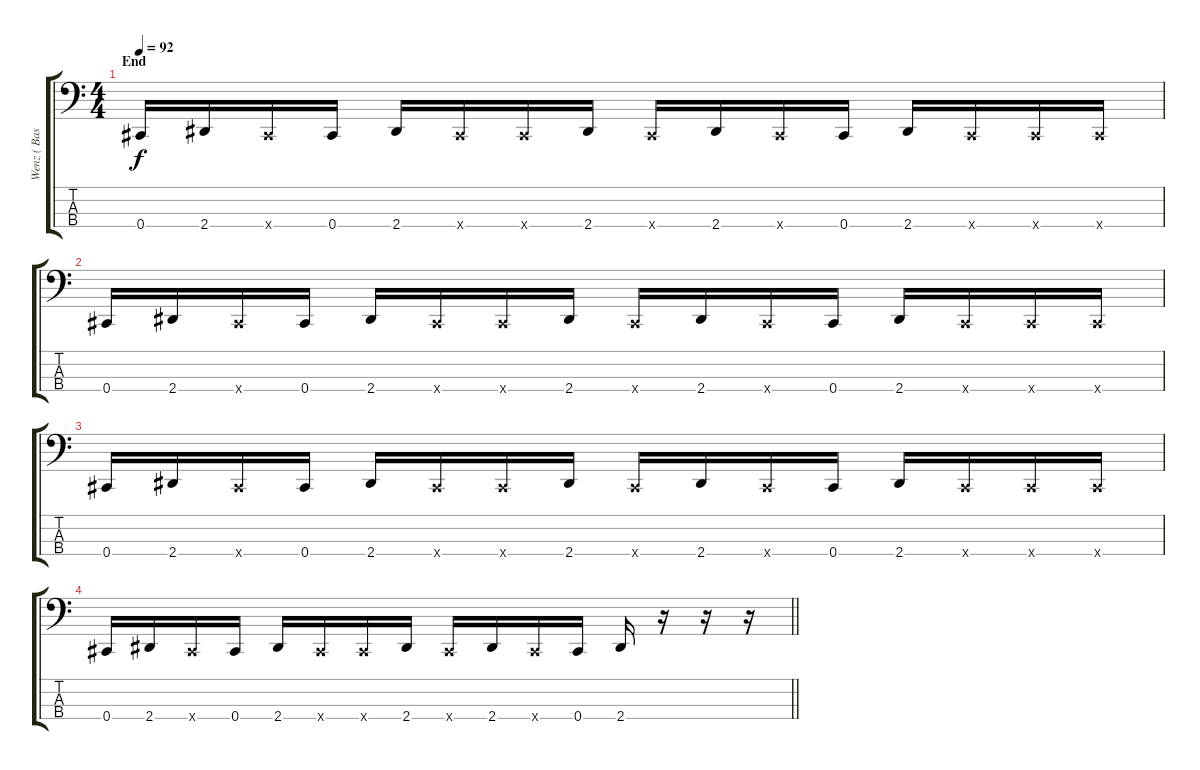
\track ("Wenz ( Bass guitar )" "Wenz ( Bas") {instrument electricbasspick}
\staff {score tabs}
\tuning (Gb2 Db2 Ab1 Db1) {hide}
\ts (4 4)
\section ("" "End")
\tempo 92
\clef f4
\ks c
0.4.16{dy f} 2.4.16 0.4{x}.16 0.4.16 2.4.16 0.4{x}.16 0.4{x}.16 2.4.16 0.4{x}.16 2.4.16 0.4{x}.16 0.4.16 2.4.16 0.4{x}.16 0.4{x}.16 0.4{x}.16 |
0.4.16 2.4.16 0.4{x}.16 0.4.16 2.4.16 0.4{x}.16 0.4{x}.16 2.4.16 0.4{x}.16 2.4.16 0.4{x}.16 0.4.16 2.4.16 0.4{x}.16 0.4{x}.16 0.4{x}.16 |
0.4.16 2.4.16 0.4{x}.16 0.4.16 2.4.16 0.4{x}.16 0.4{x}.16 2.4.16 0.4{x}.16 2.4.16 0.4{x}.16 0.4.16 2.4.16 0.4{x}.16 0.4{x}.16 0.4{x}.16 |
\barLineRight lightlight
0.4.16 2.4.16 0.4{x}.16 0.4.16 2.4.16 0.4{x}.16 0.4{x}.16 2.4.16 0.4{x}.16 2.4.16 0.4{x}.16 0.4.16 2.4.16 r.16 r.16 r.16
